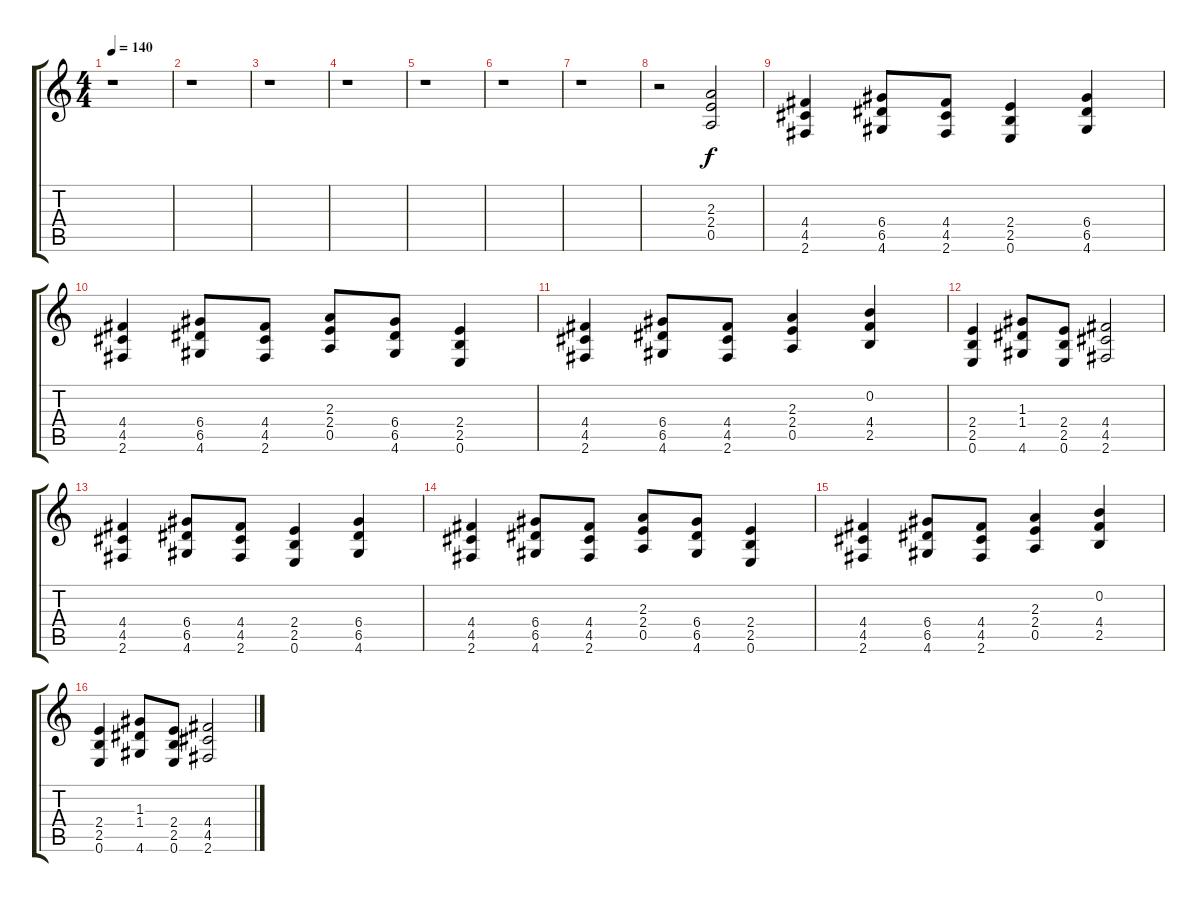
\track "" {instrument distortionguitar}
\staff {score tabs}
\tuning (E4 B3 G3 D3 A2 E2) {hide}
\ts (4 4)
\tempo 140
\clef g2
\ks c
r.1{dy f} |
r.1 |
r.1 |
r.1 |
r.1 |
r.1 |
r.1 |
r.2 (2.3 2.4 0.5).2 |
(4.4 4.5 2.6).4 (6.4 6.5 4.6).8 (4.4 4.5 2.6).8 (2.4 2.5 0.6).4 (6.4 6.5 4.6).4 |
(4.4 4.5 2.6).4 (6.4 6.5 4.6).8 (4.4 4.5 2.6).8 (2.3 2.4 0.5).8 (6.4 6.5 4.6).8 (2.4 2.5 0.6).4 |
(4.4 4.5 2.6).4 (6.4 6.5 4.6).8 (4.4 4.5 2.6).8 (2.3 2.4 0.5).4 (0.2 4.4 2.5).4 |
(2.4 2.5 0.6).4 (1.3 1.4 4.6).8 (2.4 2.5 0.6).8 (4.4 4.5 2.6).2 |
(4.4 4.5 2.6).4 (6.4 6.5 4.6).8 (4.4 4.5 2.6).8 (2.4 2.5 0.6).4 (6.4 6.5 4.6).4 |
(4.4 4.5 2.6).4 (6.4 6.5 4.6).8 (4.4 4.5 2.6).8 (2.3 2.4 0.5).8 (6.4 6.5 4.6).8 (2.4 2.5 0.6).4 |
(4.4 4.5 2.6).4 (6.4 6.5 4.6).8 (4.4 4.5 2.6).8 (2.3 2.4 0.5).4 (0.2 4.4 2.5).4 |
(2.4 2.5 0.6).4 (1.3 1.4 4.6).8 (2.4 2.5 0.6).8 (4.4 4.5 2.6).2
